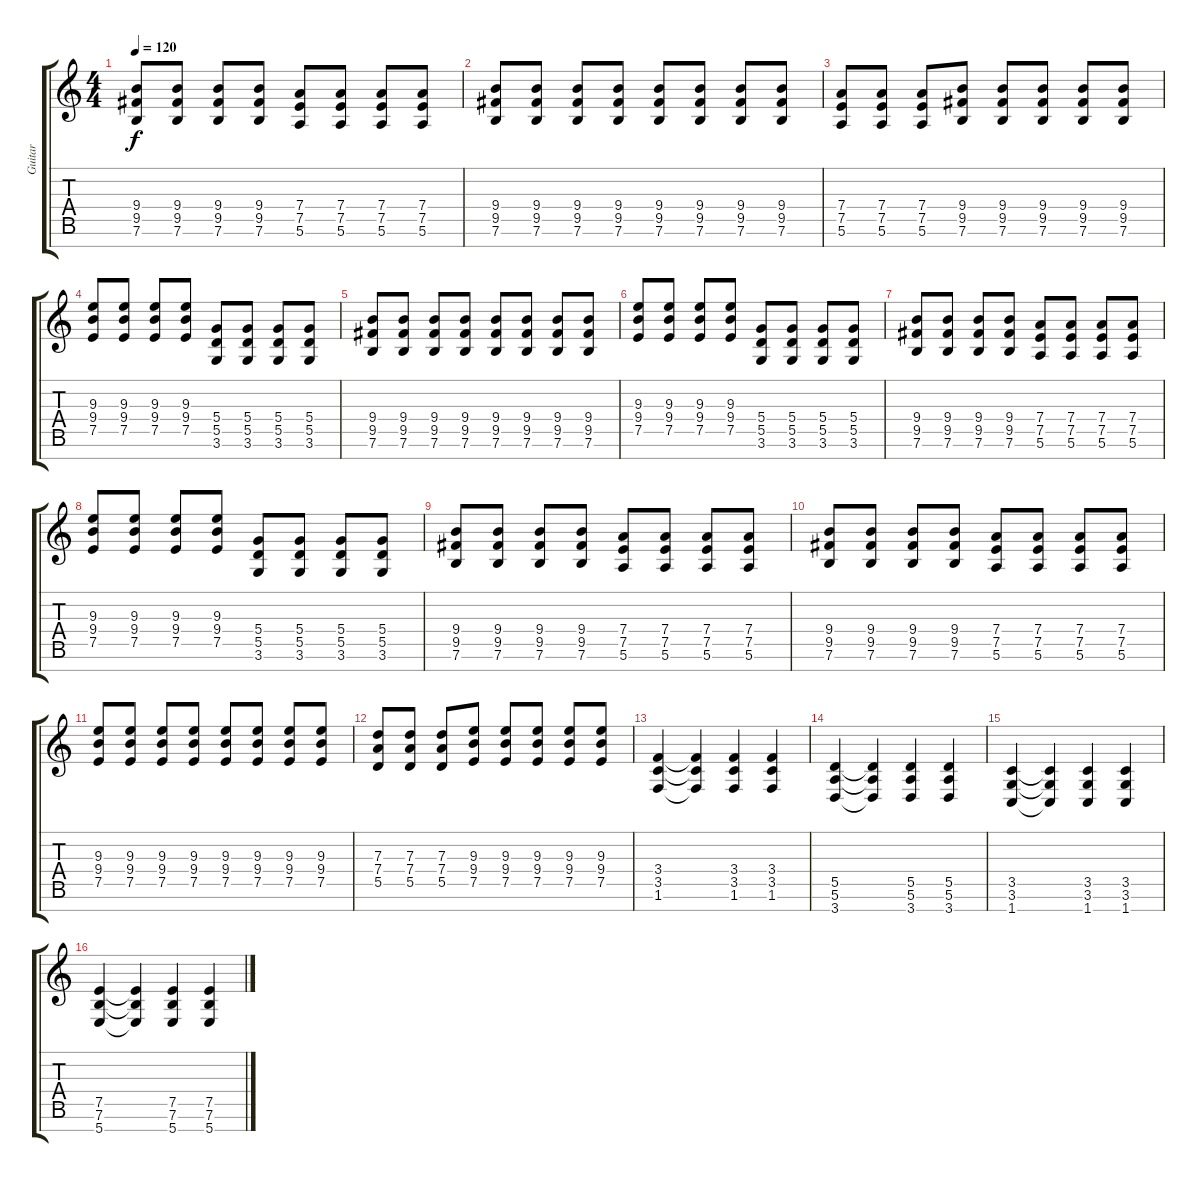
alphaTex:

\track ("Guitar " "Guitar ") {instrument distortionguitar}
\staff {score tabs}
\tuning (E4 B3 G3 D3 A2 E2 B1) {hide}
\ts (4 4)
\tempo 120
\clef g2
\ks c
(9.4 9.5 7.6).8{dy f} (9.4 9.5 7.6).8 (9.4 9.5 7.6).8 (9.4 9.5 7.6).8 (7.4 7.5 5.6).8 (7.4 7.5 5.6).8 (7.4 7.5 5.6).8 (7.4 7.5 5.6).8 |
(9.4 9.5 7.6).8 (9.4 9.5 7.6).8 (9.4 9.5 7.6).8 (9.4 9.5 7.6).8 (9.4 9.5 7.6).8 (9.4 9.5 7.6).8 (9.4 9.5 7.6).8 (9.4 9.5 7.6).8 |
(7.4 7.5 5.6).8 (7.4 7.5 5.6).8 (7.4 7.5 5.6).8 (9.4 9.5 7.6).8 (9.4 9.5 7.6).8 (9.4 9.5 7.6).8 (9.4 9.5 7.6).8 (9.4 9.5 7.6).8 |
(9.3 9.4 7.5).8 (9.3 9.4 7.5).8 (9.3 9.4 7.5).8 (9.3 9.4 7.5).8 (5.4 5.5 3.6).8 (5.4 5.5 3.6).8 (5.4 5.5 3.6).8 (5.4 5.5 3.6).8 |
(9.4 9.5 7.6).8 (9.4 9.5 7.6).8 (9.4 9.5 7.6).8 (9.4 9.5 7.6).8 (9.4 9.5 7.6).8 (9.4 9.5 7.6).8 (9.4 9.5 7.6).8 (9.4 9.5 7.6).8 |
(9.3 9.4 7.5).8 (9.3 9.4 7.5).8 (9.3 9.4 7.5).8 (9.3 9.4 7.5).8 (5.4 5.5 3.6).8 (5.4 5.5 3.6).8 (5.4 5.5 3.6).8 (5.4 5.5 3.6).8 |
(9.4 9.5 7.6).8 (9.4 9.5 7.6).8 (9.4 9.5 7.6).8 (9.4 9.5 7.6).8 (7.4 7.5 5.6).8 (7.4 7.5 5.6).8 (7.4 7.5 5.6).8 (7.4 7.5 5.6).8 |
(9.3 9.4 7.5).8 (9.3 9.4 7.5).8 (9.3 9.4 7.5).8 (9.3 9.4 7.5).8 (5.4 5.5 3.6).8 (5.4 5.5 3.6).8 (5.4 5.5 3.6).8 (5.4 5.5 3.6).8 |
(9.4 9.5 7.6).8 (9.4 9.5 7.6).8 (9.4 9.5 7.6).8 (9.4 9.5 7.6).8 (7.4 7.5 5.6).8 (7.4 7.5 5.6).8 (7.4 7.5 5.6).8 (7.4 7.5 5.6).8 |
(9.4 9.5 7.6).8 (9.4 9.5 7.6).8 (9.4 9.5 7.6).8 (9.4 9.5 7.6).8 (7.4 7.5 5.6).8 (7.4 7.5 5.6).8 (7.4 7.5 5.6).8 (7.4 7.5 5.6).8 |
(9.3 9.4 7.5).8 (9.3 9.4 7.5).8 (9.3 9.4 7.5).8 (9.3 9.4 7.5).8 (9.3 9.4 7.5).8 (9.3 9.4 7.5).8 (9.3 9.4 7.5).8 (9.3 9.4 7.5).8 |
(7.3 7.4 5.5).8 (7.3 7.4 5.5).8 (7.3 7.4 5.5).8 (9.3 9.4 7.5).8 (9.3 9.4 7.5).8 (9.3 9.4 7.5).8 (9.3 9.4 7.5).8 (9.3 9.4 7.5).8 |
(3.4 3.5 1.6).4 (3.4{t} 3.5{t} 1.6{t}).4 (3.4 3.5 1.6).4 (3.4 3.5 1.6).4 |
(5.5 5.6 3.7).4 (5.5{t} 5.6{t} 3.7{t}).4 (5.5 5.6 3.7).4 (5.5 5.6 3.7).4 |
(3.5 3.6 1.7).4 (3.5{t} 3.6{t} 1.7{t}).4 (3.5 3.6 1.7).4 (3.5 3.6 1.7).4 |
(7.5 7.6 5.7).4 (7.5{t} 7.6{t} 5.7{t}).4 (7.5 7.6 5.7).4 (7.5 7.6 5.7).4
